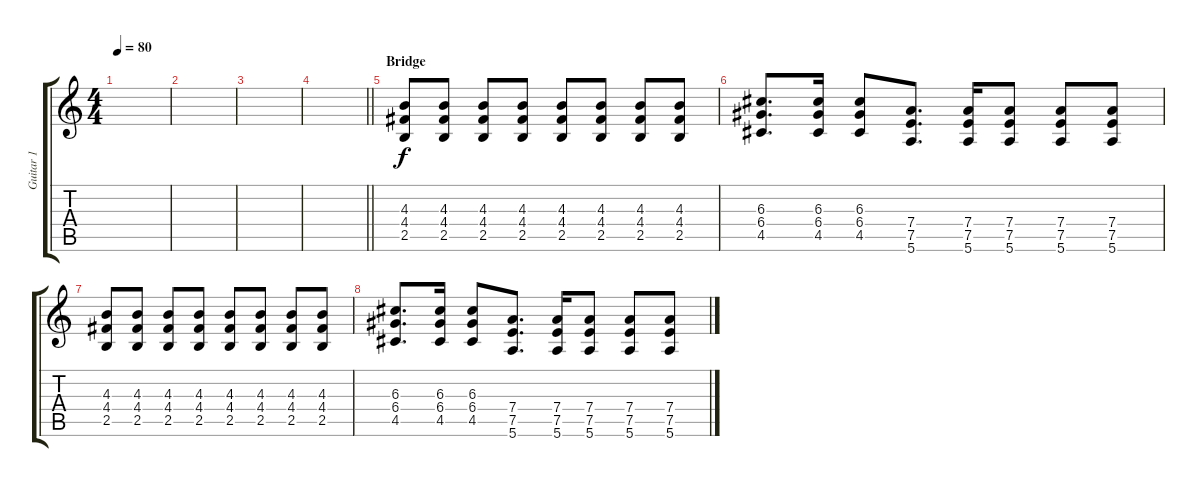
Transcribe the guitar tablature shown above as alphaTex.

\track ("Guitar 1" "Guitar 1") {instrument distortionguitar}
\staff {score tabs}
\tuning (E4 B3 G3 D3 A2 E2) {hide}
\ts (4 4)
\tempo 80
\clef g2
\ks c
|
|
|
\barLineRight lightlight
|
\section ("" "Bridge")
(4.3 4.4 2.5).8 (4.3 4.4 2.5).8 (4.3 4.4 2.5).8 (4.3 4.4 2.5).8 (4.3 4.4 2.5).8 (4.3 4.4 2.5).8 (4.3 4.4 2.5).8 (4.3 4.4 2.5).8 |
(6.3 6.4 4.5).8{d} (6.3 6.4 4.5).16 (6.3 6.4 4.5).8 (7.4 7.5 5.6).8{d} (7.4 7.5 5.6).16 (7.4 7.5 5.6).8 (7.4 7.5 5.6).8 (7.4 7.5 5.6).8 |
(4.3 4.4 2.5).8 (4.3 4.4 2.5).8 (4.3 4.4 2.5).8 (4.3 4.4 2.5).8 (4.3 4.4 2.5).8 (4.3 4.4 2.5).8 (4.3 4.4 2.5).8 (4.3 4.4 2.5).8 |
(6.3 6.4 4.5).8{d} (6.3 6.4 4.5).16 (6.3 6.4 4.5).8 (7.4 7.5 5.6).8{d} (7.4 7.5 5.6).16 (7.4 7.5 5.6).8 (7.4 7.5 5.6).8 (7.4 7.5 5.6).8
